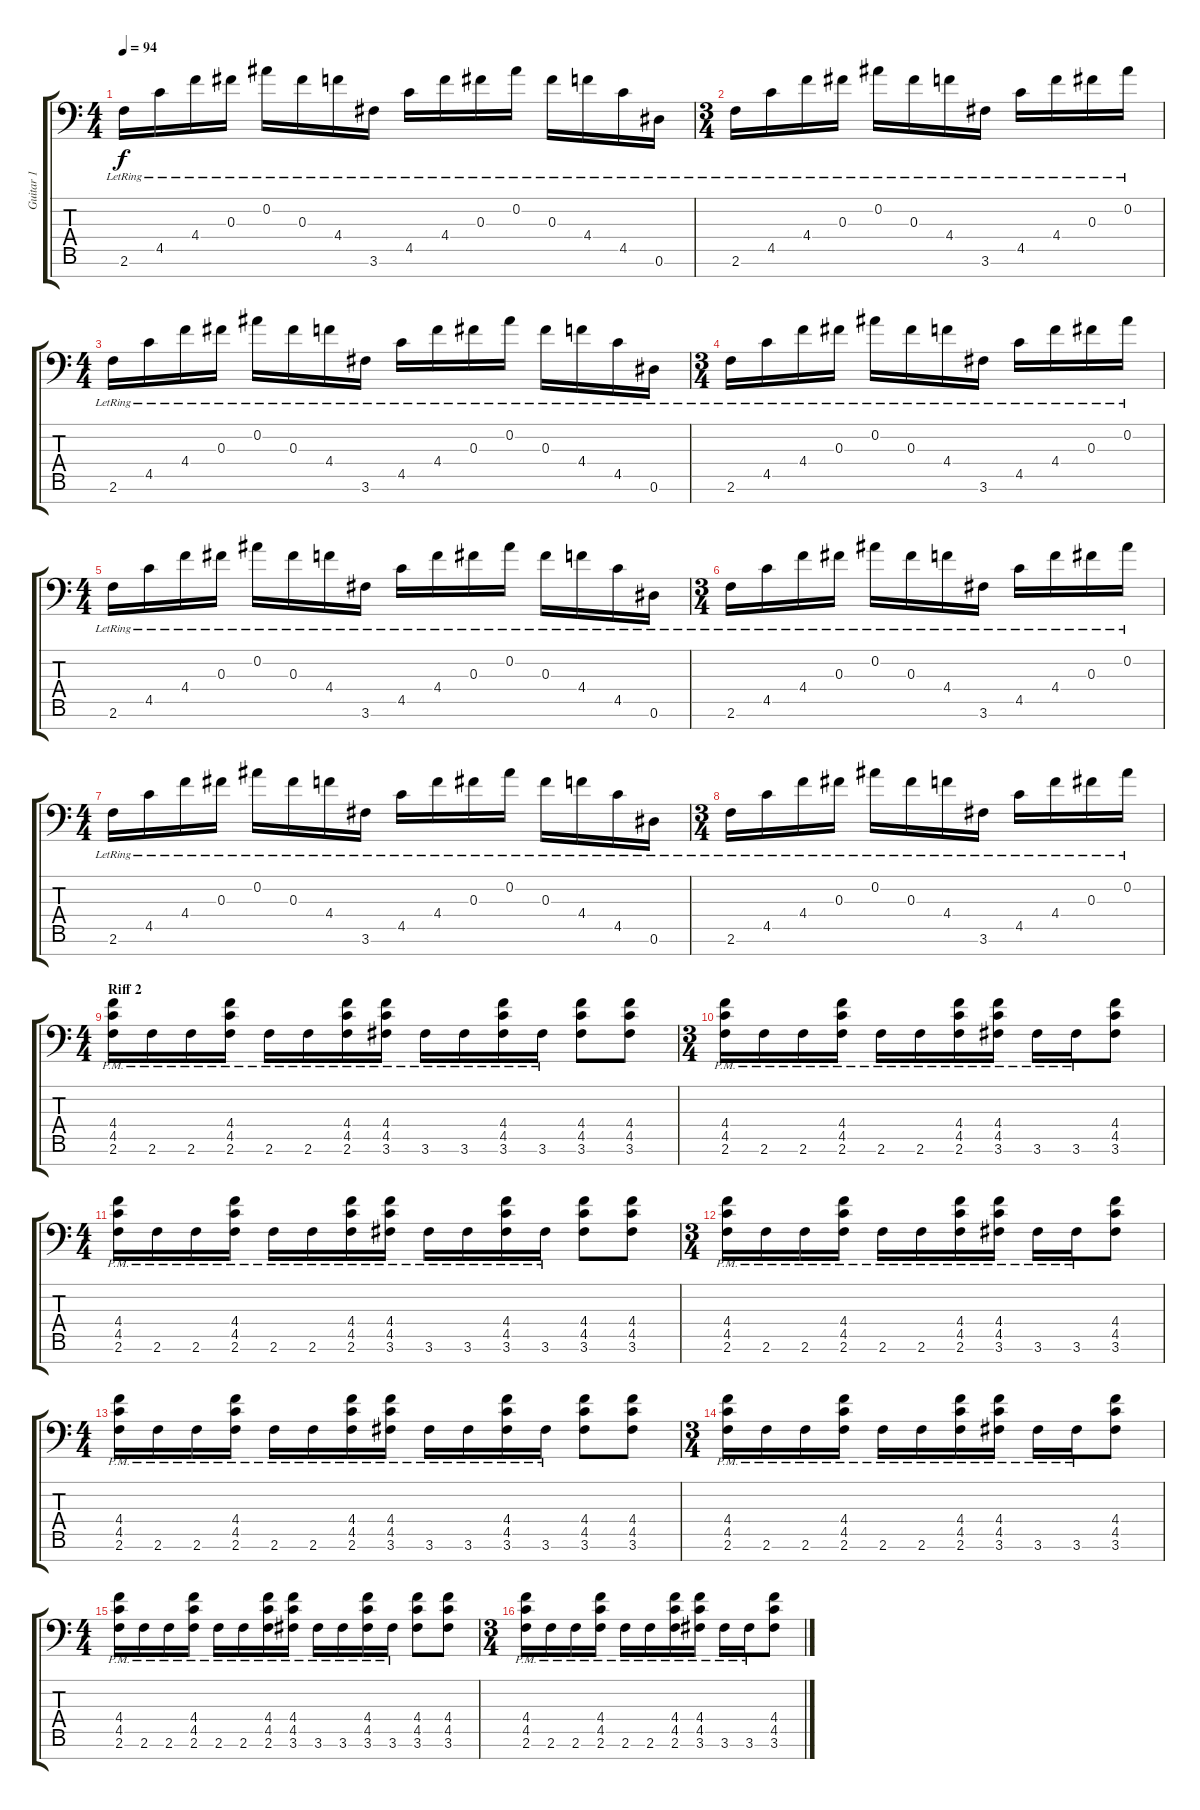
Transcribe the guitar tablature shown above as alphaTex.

\track ("Guitar 1" "Guitar 1") {instrument electricguitarclean}
\staff {score tabs}
\tuning (Eb4 Bb3 Gb3 Db3 Ab2 Eb2 Bb1) {hide}
\ts (4 4)
\tempo 94
\clef f4
\ks c
2.6{lr}.16{dy f} 4.5{lr}.16 4.4{lr}.16 0.3{lr}.16 0.2{lr}.16 0.3{lr}.16 4.4{lr}.16 3.6{lr}.16 4.5{lr}.16 4.4{lr}.16 0.3{lr}.16 0.2{lr}.16 0.3{lr}.16 4.4{lr}.16 4.5{lr}.16 0.6{lr}.16 |
\ts (3 4)
2.6{lr}.16 4.5{lr}.16 4.4{lr}.16 0.3{lr}.16 0.2{lr}.16 0.3{lr}.16 4.4{lr}.16 3.6{lr}.16 4.5{lr}.16 4.4{lr}.16 0.3{lr}.16 0.2{lr}.16 |
\ts (4 4)
2.6{lr}.16 4.5{lr}.16 4.4{lr}.16 0.3{lr}.16 0.2{lr}.16 0.3{lr}.16 4.4{lr}.16 3.6{lr}.16 4.5{lr}.16 4.4{lr}.16 0.3{lr}.16 0.2{lr}.16 0.3{lr}.16 4.4{lr}.16 4.5{lr}.16 0.6{lr}.16 |
\ts (3 4)
2.6{lr}.16 4.5{lr}.16 4.4{lr}.16 0.3{lr}.16 0.2{lr}.16 0.3{lr}.16 4.4{lr}.16 3.6{lr}.16 4.5{lr}.16 4.4{lr}.16 0.3{lr}.16 0.2{lr}.16 |
\ts (4 4)
2.6{lr}.16 4.5{lr}.16 4.4{lr}.16 0.3{lr}.16 0.2{lr}.16 0.3{lr}.16 4.4{lr}.16 3.6{lr}.16 4.5{lr}.16 4.4{lr}.16 0.3{lr}.16 0.2{lr}.16 0.3{lr}.16 4.4{lr}.16 4.5{lr}.16 0.6{lr}.16 |
\ts (3 4)
2.6{lr}.16 4.5{lr}.16 4.4{lr}.16 0.3{lr}.16 0.2{lr}.16 0.3{lr}.16 4.4{lr}.16 3.6{lr}.16 4.5{lr}.16 4.4{lr}.16 0.3{lr}.16 0.2{lr}.16 |
\ts (4 4)
2.6{lr}.16 4.5{lr}.16 4.4{lr}.16 0.3{lr}.16 0.2{lr}.16 0.3{lr}.16 4.4{lr}.16 3.6{lr}.16 4.5{lr}.16 4.4{lr}.16 0.3{lr}.16 0.2{lr}.16 0.3{lr}.16 4.4{lr}.16 4.5{lr}.16 0.6{lr}.16 |
\ts (3 4)
2.6{lr}.16 4.5{lr}.16 4.4{lr}.16 0.3{lr}.16 0.2{lr}.16 0.3{lr}.16 4.4{lr}.16 3.6{lr}.16 4.5{lr}.16 4.4{lr}.16 0.3{lr}.16 0.2{lr}.16 |
\ts (4 4)
\section ("" "Riff 2")
(4.4{pm} 4.5{pm} 2.6{pm}).16{volume 16 balance 0 instrument distortionguitar} 2.6{pm}.16 2.6{pm}.16 (4.4{pm} 4.5{pm} 2.6{pm}).16 2.6{pm}.16 2.6{pm}.16 (4.4{pm} 4.5{pm} 2.6{pm}).16 (4.4{pm} 4.5{pm} 3.6{pm}).16 3.6{pm}.16 3.6{pm}.16 (4.4{pm} 4.5{pm} 3.6{pm}).16 3.6{pm}.16 (4.4 4.5 3.6).8 (4.4 4.5 3.6).8 |
\ts (3 4)
(4.4{pm} 4.5{pm} 2.6{pm}).16 2.6{pm}.16 2.6{pm}.16 (4.4{pm} 4.5{pm} 2.6{pm}).16 2.6{pm}.16 2.6{pm}.16 (4.4{pm} 4.5{pm} 2.6{pm}).16 (4.4{pm} 4.5{pm} 3.6{pm}).16 3.6{pm}.16 3.6{pm}.16 (4.4 4.5 3.6).8 |
\ts (4 4)
(4.4{pm} 4.5{pm} 2.6{pm}).16 2.6{pm}.16 2.6{pm}.16 (4.4{pm} 4.5{pm} 2.6{pm}).16 2.6{pm}.16 2.6{pm}.16 (4.4{pm} 4.5{pm} 2.6{pm}).16 (4.4{pm} 4.5{pm} 3.6{pm}).16 3.6{pm}.16 3.6{pm}.16 (4.4{pm} 4.5{pm} 3.6{pm}).16 3.6{pm}.16 (4.4 4.5 3.6).8 (4.4 4.5 3.6).8 |
\ts (3 4)
(4.4{pm} 4.5{pm} 2.6{pm}).16 2.6{pm}.16 2.6{pm}.16 (4.4{pm} 4.5{pm} 2.6{pm}).16 2.6{pm}.16 2.6{pm}.16 (4.4{pm} 4.5{pm} 2.6{pm}).16 (4.4{pm} 4.5{pm} 3.6{pm}).16 3.6{pm}.16 3.6{pm}.16 (4.4 4.5 3.6).8 |
\ts (4 4)
(4.4{pm} 4.5{pm} 2.6{pm}).16 2.6{pm}.16 2.6{pm}.16 (4.4{pm} 4.5{pm} 2.6{pm}).16 2.6{pm}.16 2.6{pm}.16 (4.4{pm} 4.5{pm} 2.6{pm}).16 (4.4{pm} 4.5{pm} 3.6{pm}).16 3.6{pm}.16 3.6{pm}.16 (4.4{pm} 4.5{pm} 3.6{pm}).16 3.6{pm}.16 (4.4 4.5 3.6).8 (4.4 4.5 3.6).8 |
\ts (3 4)
(4.4{pm} 4.5{pm} 2.6{pm}).16 2.6{pm}.16 2.6{pm}.16 (4.4{pm} 4.5{pm} 2.6{pm}).16 2.6{pm}.16 2.6{pm}.16 (4.4{pm} 4.5{pm} 2.6{pm}).16 (4.4{pm} 4.5{pm} 3.6{pm}).16 3.6{pm}.16 3.6{pm}.16 (4.4 4.5 3.6).8 |
\ts (4 4)
(4.4{pm} 4.5{pm} 2.6{pm}).16 2.6{pm}.16 2.6{pm}.16 (4.4{pm} 4.5{pm} 2.6{pm}).16 2.6{pm}.16 2.6{pm}.16 (4.4{pm} 4.5{pm} 2.6{pm}).16 (4.4{pm} 4.5{pm} 3.6{pm}).16 3.6{pm}.16 3.6{pm}.16 (4.4{pm} 4.5{pm} 3.6{pm}).16 3.6{pm}.16 (4.4 4.5 3.6).8 (4.4 4.5 3.6).8 |
\ts (3 4)
(4.4{pm} 4.5{pm} 2.6{pm}).16 2.6{pm}.16 2.6{pm}.16 (4.4{pm} 4.5{pm} 2.6{pm}).16 2.6{pm}.16 2.6{pm}.16 (4.4{pm} 4.5{pm} 2.6{pm}).16 (4.4{pm} 4.5{pm} 3.6{pm}).16 3.6{pm}.16 3.6{pm}.16 (4.4 4.5 3.6).8
